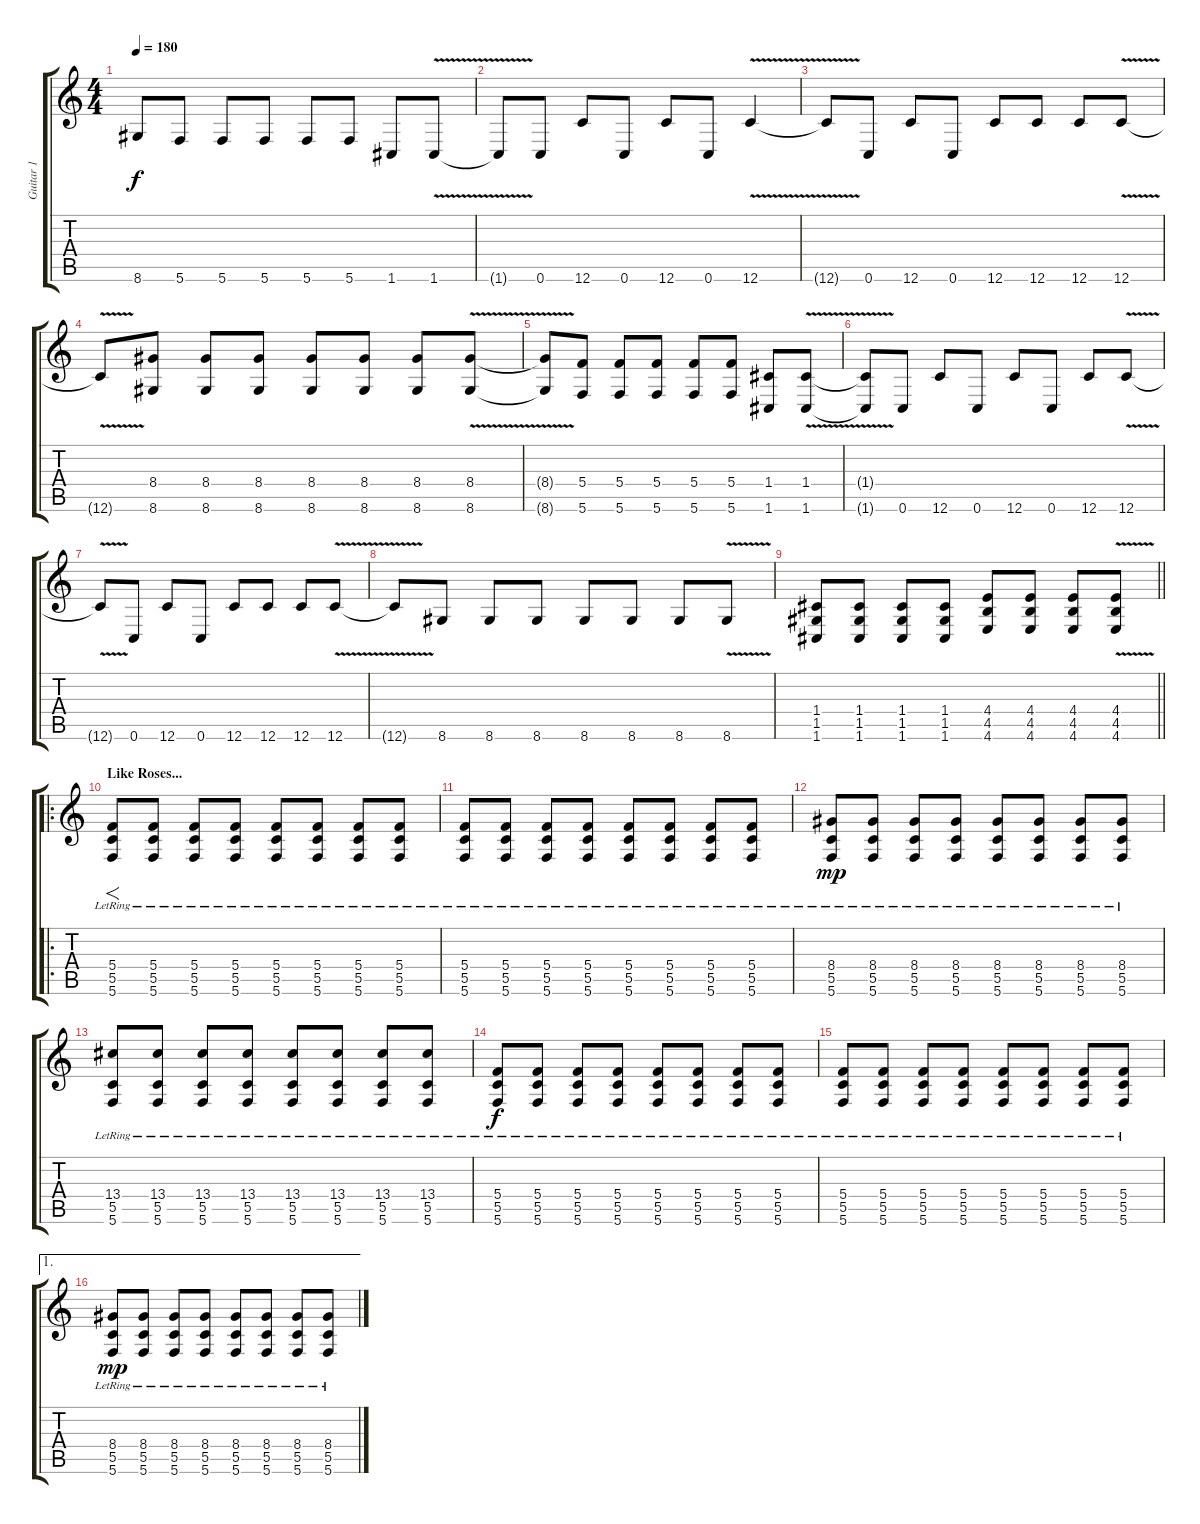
\track ("Guitar 1" "Guitar 1") {instrument overdrivenguitar}
\staff {score tabs}
\tuning (D4 A3 F3 C3 G2 C2) {hide}
\ts (4 4)
\tempo 180
\clef g2
\ks c
8.6{t}.8{dy f} 5.6.8 5.6.8 5.6.8 5.6.8 5.6.8 1.6.8 1.6{v}.8 |
1.6{t}.8 0.6.8 12.6.8 0.6.8 12.6.8 0.6.8 12.6{v}.4 |
12.6{t}.8 0.6.8 12.6.8 0.6.8 12.6.8 12.6.8 12.6.8 12.6{v}.8 |
12.6{t}.8 (8.4 8.6).8 (8.4 8.6).8 (8.4 8.6).8 (8.4 8.6).8 (8.4 8.6).8 (8.4 8.6).8 (8.4 8.6{v}).8 |
(8.4{t} 8.6{t}).8 (5.4 5.6).8 (5.4 5.6).8 (5.4 5.6).8 (5.4 5.6).8 (5.4 5.6).8 (1.4 1.6).8 (1.4 1.6{v}).8 |
(1.4{t} 1.6{t}).8 0.6.8 12.6.8 0.6.8 12.6.8 0.6.8 12.6.8 12.6{v}.8 |
12.6{t}.8 0.6.8 12.6.8 0.6.8 12.6.8 12.6.8 12.6.8 12.6{v}.8 |
12.6{t}.8 8.6.8 8.6.8 8.6.8 8.6.8 8.6.8 8.6.8 8.6{v}.8 |
\barLineRight lightlight
(1.4 1.5 1.6).8 (1.4 1.5 1.6).8 (1.4 1.5 1.6).8 (1.4 1.5 1.6).8 (4.4 4.5 4.6).8 (4.4 4.5 4.6).8 (4.4 4.5 4.6).8 (4.4 4.5 4.6{v}).8 |
\ro
\section ("" "Like Roses...")
(5.4{lr} 5.5{lr} 5.6{lr}).8{f} (5.4{lr} 5.5{lr} 5.6{lr}).8 (5.4{lr} 5.5{lr} 5.6{lr}).8 (5.4{lr} 5.5{lr} 5.6{lr}).8 (5.4{lr} 5.5{lr} 5.6{lr}).8 (5.4{lr} 5.5{lr} 5.6{lr}).8 (5.4{lr} 5.5{lr} 5.6{lr}).8 (5.4{lr} 5.5{lr} 5.6{lr}).8 |
(5.4{lr} 5.5{lr} 5.6{lr}).8 (5.4{lr} 5.5{lr} 5.6{lr}).8 (5.4{lr} 5.5{lr} 5.6{lr}).8 (5.4{lr} 5.5{lr} 5.6{lr}).8 (5.4{lr} 5.5{lr} 5.6{lr}).8 (5.4{lr} 5.5{lr} 5.6{lr}).8 (5.4{lr} 5.5{lr} 5.6{lr}).8 (5.4{lr} 5.5{lr} 5.6{lr}).8 |
(8.4{lr} 5.5{lr} 5.6{lr}).8{dy mp} (8.4{lr} 5.5{lr} 5.6{lr}).8 (8.4{lr} 5.5{lr} 5.6{lr}).8 (8.4{lr} 5.5{lr} 5.6{lr}).8 (8.4{lr} 5.5{lr} 5.6{lr}).8 (8.4{lr} 5.5{lr} 5.6{lr}).8 (8.4{lr} 5.5{lr} 5.6{lr}).8 (8.4{lr} 5.5{lr} 5.6{lr}).8 |
(13.4{lr} 5.5{lr} 5.6{lr}).8 (13.4{lr} 5.5{lr} 5.6{lr}).8 (13.4{lr} 5.5{lr} 5.6{lr}).8 (13.4{lr} 5.5{lr} 5.6{lr}).8 (13.4{lr} 5.5{lr} 5.6{lr}).8 (13.4{lr} 5.5{lr} 5.6{lr}).8 (13.4{lr} 5.5{lr} 5.6{lr}).8 (13.4{lr} 5.5{lr} 5.6{lr}).8 |
(5.4{lr} 5.5{lr} 5.6{lr}).8{dy f} (5.4{lr} 5.5{lr} 5.6{lr}).8 (5.4{lr} 5.5{lr} 5.6{lr}).8 (5.4{lr} 5.5{lr} 5.6{lr}).8 (5.4{lr} 5.5{lr} 5.6{lr}).8 (5.4{lr} 5.5{lr} 5.6{lr}).8 (5.4{lr} 5.5{lr} 5.6{lr}).8 (5.4{lr} 5.5{lr} 5.6{lr}).8 |
(5.4{lr} 5.5{lr} 5.6{lr}).8 (5.4{lr} 5.5{lr} 5.6{lr}).8 (5.4{lr} 5.5{lr} 5.6{lr}).8 (5.4{lr} 5.5{lr} 5.6{lr}).8 (5.4{lr} 5.5{lr} 5.6{lr}).8 (5.4{lr} 5.5{lr} 5.6{lr}).8 (5.4{lr} 5.5{lr} 5.6{lr}).8 (5.4{lr} 5.5{lr} 5.6{lr}).8 |
\ae 1
(8.4{lr} 5.5{lr} 5.6{lr}).8{dy mp} (8.4{lr} 5.5{lr} 5.6{lr}).8 (8.4{lr} 5.5{lr} 5.6{lr}).8 (8.4{lr} 5.5{lr} 5.6{lr}).8 (8.4{lr} 5.5{lr} 5.6{lr}).8 (8.4{lr} 5.5{lr} 5.6{lr}).8 (8.4{lr} 5.5{lr} 5.6{lr}).8 (8.4{lr} 5.5{lr} 5.6{lr}).8
